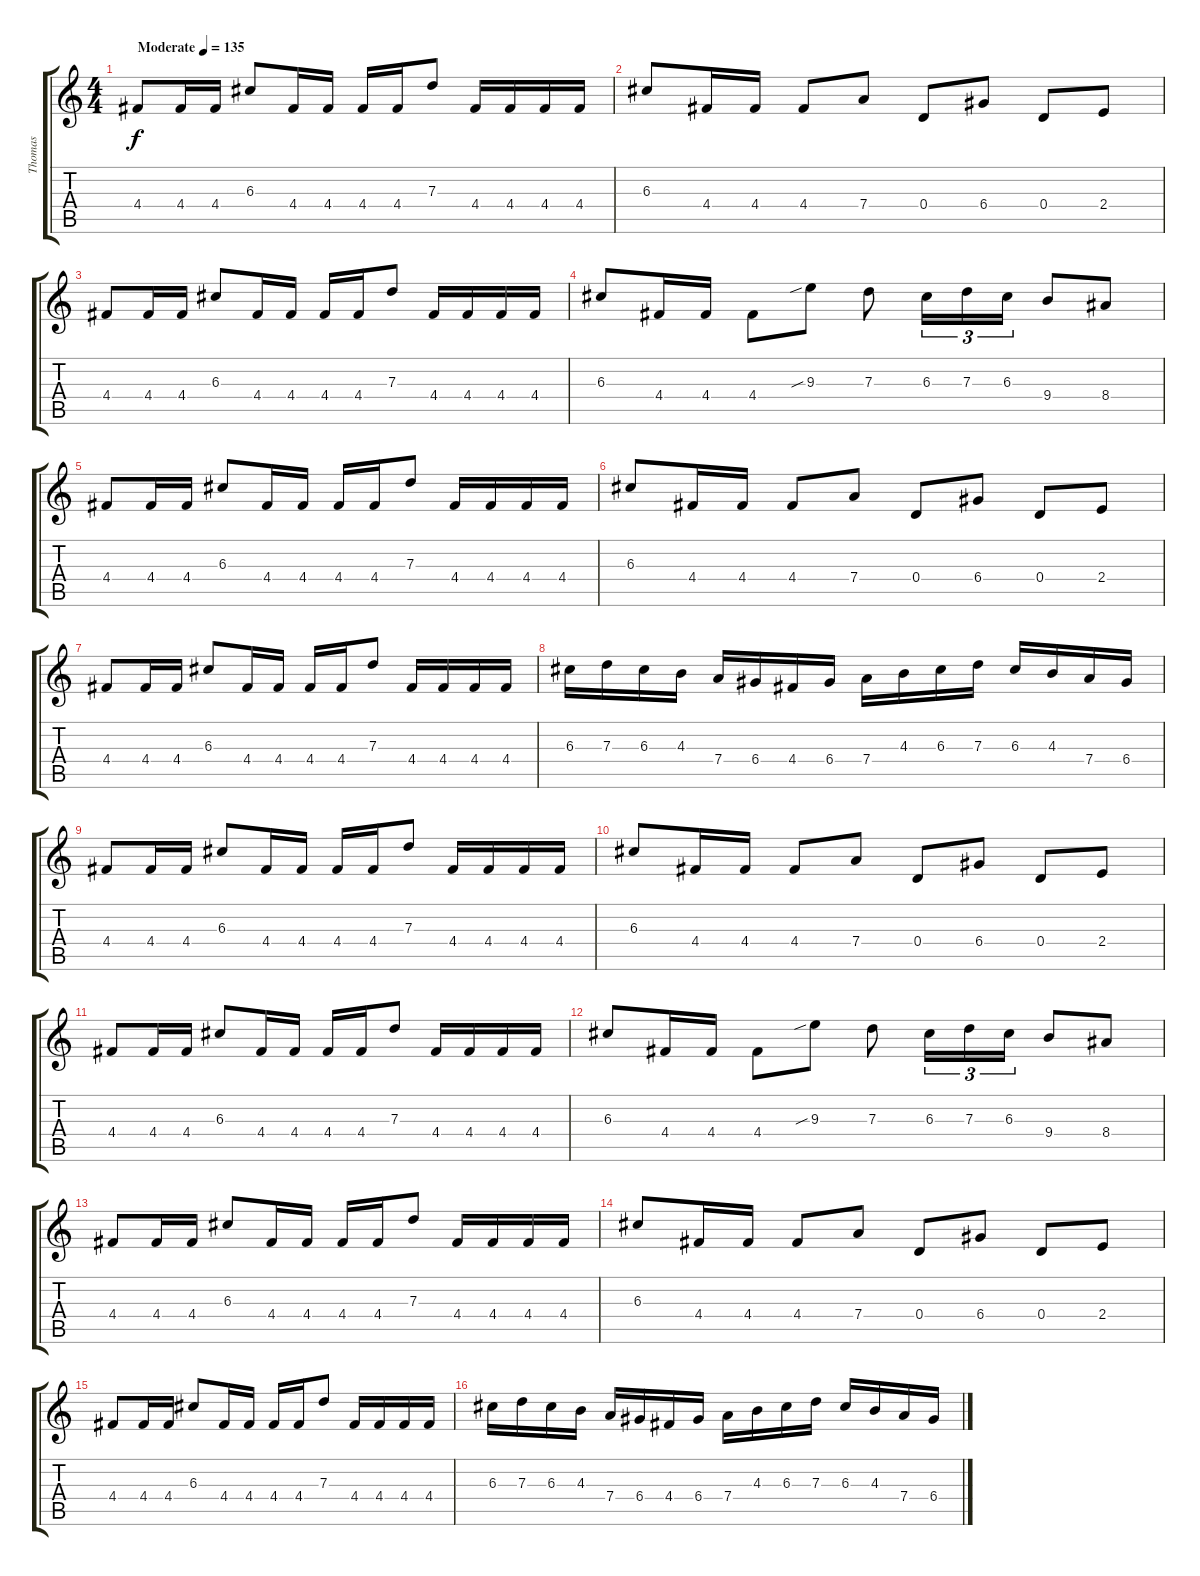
\track ("Thomas" "Thomas") {instrument distortionguitar}
\staff {score tabs}
\tuning (E4 B3 G3 D3 A2 E2) {hide}
\ts (4 4)
\tempo (135 "Moderate")
\clef g2
\ks c
4.4.8{dy f instrument distortionguitar} 4.4.16 4.4.16 6.3.8 4.4.16 4.4.16 4.4.16 4.4.16 7.3.8 4.4.16 4.4.16 4.4.16 4.4.16 |
6.3.8 4.4.16 4.4.16 4.4.8 7.4.8 0.4.8 6.4.8 0.4.8 2.4.8 |
4.4.8 4.4.16 4.4.16 6.3.8 4.4.16 4.4.16 4.4.16 4.4.16 7.3.8 4.4.16 4.4.16 4.4.16 4.4.16 |
6.3.8 4.4.16 4.4.16 4.4.8 9.3{sib}.8 7.3.8 6.3.16{tu (3 2)} 7.3.16{tu (3 2)} 6.3.16{tu (3 2)} 9.4.8 8.4.8 |
4.4.8 4.4.16 4.4.16 6.3.8 4.4.16 4.4.16 4.4.16 4.4.16 7.3.8 4.4.16 4.4.16 4.4.16 4.4.16 |
6.3.8 4.4.16 4.4.16 4.4.8 7.4.8 0.4.8 6.4.8 0.4.8 2.4.8 |
4.4.8 4.4.16 4.4.16 6.3.8 4.4.16 4.4.16 4.4.16 4.4.16 7.3.8 4.4.16 4.4.16 4.4.16 4.4.16 |
6.3.16 7.3.16 6.3.16 4.3.16 7.4.16 6.4.16 4.4.16 6.4.16 7.4.16 4.3.16 6.3.16 7.3.16 6.3.16 4.3.16 7.4.16 6.4.16 |
4.4.8 4.4.16 4.4.16 6.3.8 4.4.16 4.4.16 4.4.16 4.4.16 7.3.8 4.4.16 4.4.16 4.4.16 4.4.16 |
6.3.8 4.4.16 4.4.16 4.4.8 7.4.8 0.4.8 6.4.8 0.4.8 2.4.8 |
4.4.8 4.4.16 4.4.16 6.3.8 4.4.16 4.4.16 4.4.16 4.4.16 7.3.8 4.4.16 4.4.16 4.4.16 4.4.16 |
6.3.8 4.4.16 4.4.16 4.4.8 9.3{sib}.8 7.3.8 6.3.16{tu (3 2)} 7.3.16{tu (3 2)} 6.3.16{tu (3 2)} 9.4.8 8.4.8 |
4.4.8 4.4.16 4.4.16 6.3.8 4.4.16 4.4.16 4.4.16 4.4.16 7.3.8 4.4.16 4.4.16 4.4.16 4.4.16 |
6.3.8 4.4.16 4.4.16 4.4.8 7.4.8 0.4.8 6.4.8 0.4.8 2.4.8 |
4.4.8 4.4.16 4.4.16 6.3.8 4.4.16 4.4.16 4.4.16 4.4.16 7.3.8 4.4.16 4.4.16 4.4.16 4.4.16 |
6.3.16 7.3.16 6.3.16 4.3.16 7.4.16 6.4.16 4.4.16 6.4.16 7.4.16 4.3.16 6.3.16 7.3.16 6.3.16 4.3.16 7.4.16 6.4.16
